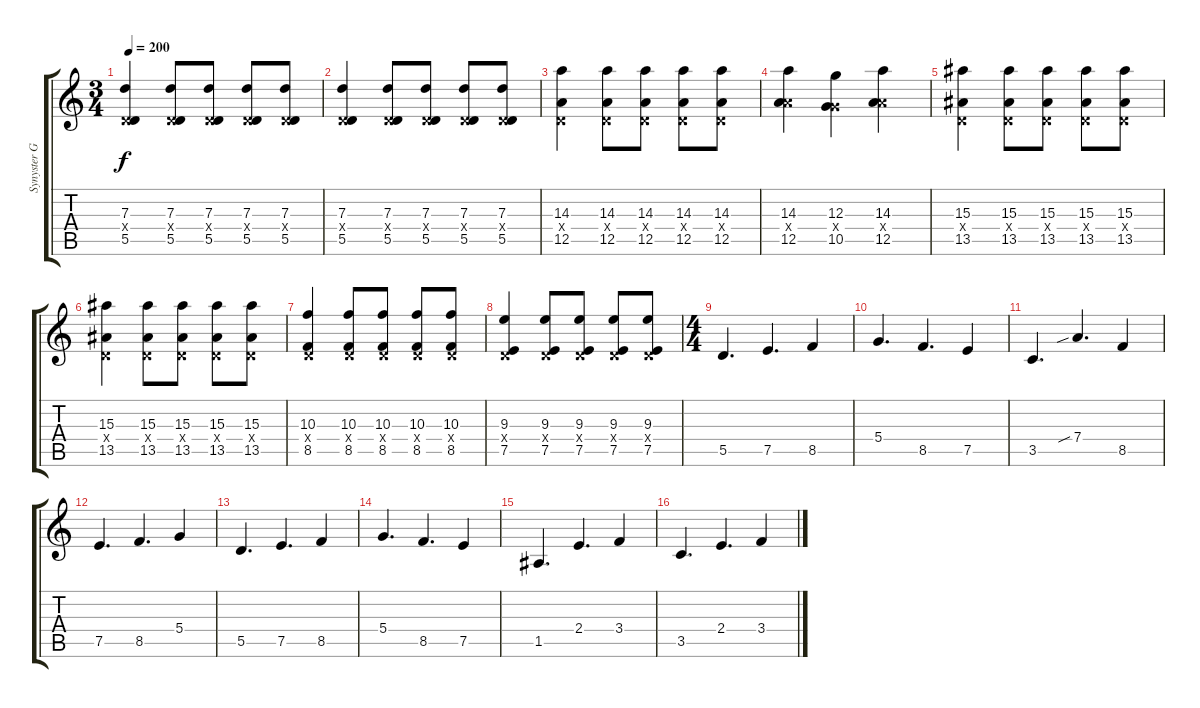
\track ("Synyster Gates" "Synyster G") {instrument distortionguitar}
\staff {score tabs}
\tuning (E4 B3 G3 D3 A2 D2) {hide}
\ts (3 4)
\tempo 200
\clef g2
\ks c
(7.3 0.4{x} 5.5).4{dy f} (7.3 0.4{x} 5.5).8 (7.3 0.4{x} 5.5).8 (7.3 0.4{x} 5.5).8 (7.3 0.4{x} 5.5).8 |
(7.3 0.4{x} 5.5).4 (7.3 0.4{x} 5.5).8 (7.3 0.4{x} 5.5).8 (7.3 0.4{x} 5.5).8 (7.3 0.4{x} 5.5).8 |
(14.3 0.4{x} 12.5).4 (14.3 0.4{x} 12.5).8 (14.3 0.4{x} 12.5).8 (14.3 0.4{x} 12.5).8 (14.3 0.4{x} 12.5).8 |
(14.3 7.4{x} 12.5).4 (12.3 5.4{x} 10.5).4 (14.3 7.4{x} 12.5).4 |
(15.3 0.4{x} 13.5).4 (15.3 0.4{x} 13.5).8 (15.3 0.4{x} 13.5).8 (15.3 0.4{x} 13.5).8 (15.3 0.4{x} 13.5).8 |
(15.3 0.4{x} 13.5).4 (15.3 0.4{x} 13.5).8 (15.3 0.4{x} 13.5).8 (15.3 0.4{x} 13.5).8 (15.3 0.4{x} 13.5).8 |
(10.3 0.4{x} 8.5).4 (10.3 0.4{x} 8.5).8 (10.3 0.4{x} 8.5).8 (10.3 0.4{x} 8.5).8 (10.3 0.4{x} 8.5).8 |
(9.3 0.4{x} 7.5).4 (9.3 0.4{x} 7.5).8 (9.3 0.4{x} 7.5).8 (9.3 0.4{x} 7.5).8 (9.3 0.4{x} 7.5).8 |
\ts (4 4)
5.5.4{d} 7.5.4{d} 8.5.4 |
5.4.4{d} 8.5.4{d} 7.5.4 |
3.5.4{d} 7.4{sib}.4{d} 8.5.4 |
7.5.4{d} 8.5.4{d} 5.4.4 |
5.5.4{d} 7.5.4{d} 8.5.4 |
5.4.4{d} 8.5.4{d} 7.5.4 |
1.5.4{d} 2.4.4{d} 3.4.4 |
3.5.4{d} 2.4.4{d} 3.4.4
